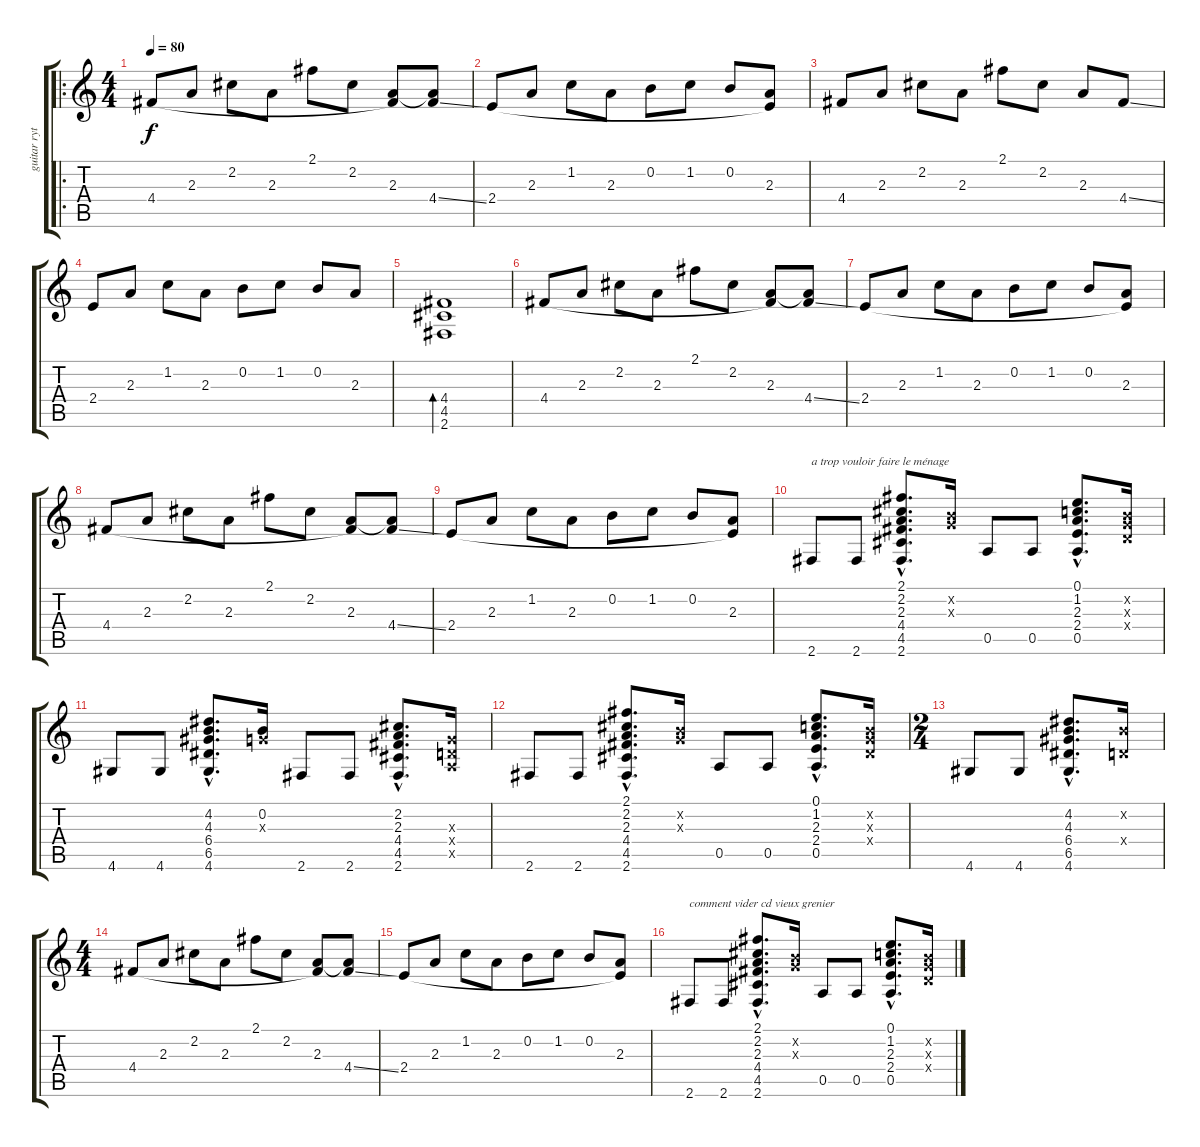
\track ("guitar rythmique" "guitar ryt") {instrument acousticguitarsteel}
\staff {score tabs}
\tuning (E4 B3 G3 D3 A2 E2) {hide}
\ro
\ts (4 4)
\tempo 80
\clef g2
\ks c
4.4.8{dy f instrument acousticguitarsteel} 2.3.8 2.2.8 2.3.8 2.1.8 2.2.8 (2.3 4.4{t}).8 (2.3{t} 4.4{ss}).8 |
2.4.8 2.3.8 1.2.8 2.3.8 0.2.8 1.2.8 0.2.8 (2.3 2.4{t}).8 |
4.4.8 2.3.8 2.2.8 2.3.8 2.1.8 2.2.8 2.3.8 4.4{ss}.8 |
2.4.8 2.3.8 1.2.8 2.3.8 0.2.8 1.2.8 0.2.8 2.3.8 |
(4.4 4.5 2.6).1{bd 60} |
4.4.8 2.3.8 2.2.8 2.3.8 2.1.8 2.2.8 (2.3 4.4{t}).8 (2.3{t} 4.4{ss}).8 |
2.4.8 2.3.8 1.2.8 2.3.8 0.2.8 1.2.8 0.2.8 (2.3 2.4{t}).8 |
4.4.8 2.3.8 2.2.8 2.3.8 2.1.8 2.2.8 (2.3 4.4{t}).8 (2.3{t} 4.4{ss}).8 |
2.4.8 2.3.8 1.2.8 2.3.8 0.2.8 1.2.8 0.2.8 (2.3 2.4{t}).8 |
2.6.8{txt "a trop vouloir faire le ménage"} 2.6.8 (2.1{hac} 2.2{hac} 2.3{hac} 4.4{hac} 4.5{hac} 2.6{hac}).8{d} (0.2{x} 0.3{x}).16 0.5.8 0.5.8 (0.1{hac} 1.2{hac} 2.3{hac} 2.4{hac} 0.5{hac}).8{d} (0.2{x} 0.3{x} 0.4{x}).16 |
4.6.8 4.6.8 (4.2{hac} 4.3{hac} 6.4{hac} 6.5{hac} 4.6{hac}).8{d} (0.2 0.3{x}).16 2.6.8 2.6.8 (2.2{hac} 2.3{hac} 4.4{hac} 4.5{hac} 2.6{hac}).8{d} (0.3{x} 0.4{x} 0.5{x}).16 |
2.6.8 2.6.8 (2.1{hac} 2.2{hac} 2.3{hac} 4.4{hac} 4.5{hac} 2.6{hac}).8{d} (0.2{x} 0.3{x}).16 0.5.8 0.5.8 (0.1{hac} 1.2{hac} 2.3{hac} 2.4{hac} 0.5{hac}).8{d} (0.2{x} 0.3{x} 0.4{x}).16 |
\ts (2 4)
4.6.8 4.6.8 (4.2{hac} 4.3{hac} 6.4{hac} 6.5{hac} 4.6{hac}).8{d} (0.2{x} 0.4{x}).16 |
\ts (4 4)
4.4.8 2.3.8 2.2.8 2.3.8 2.1.8 2.2.8 (2.3 4.4{t}).8 (2.3{t} 4.4{ss}).8 |
2.4.8 2.3.8 1.2.8 2.3.8 0.2.8 1.2.8 0.2.8 (2.3 2.4{t}).8 |
2.6.8{txt "comment vider cd vieux grenier"} 2.6.8 (2.1{hac} 2.2{hac} 2.3{hac} 4.4{hac} 4.5{hac} 2.6{hac}).8{d} (0.2{x} 0.3{x}).16 0.5.8 0.5.8 (0.1{hac} 1.2{hac} 2.3{hac} 2.4{hac} 0.5{hac}).8{d} (0.2{x} 0.3{x} 0.4{x}).16
